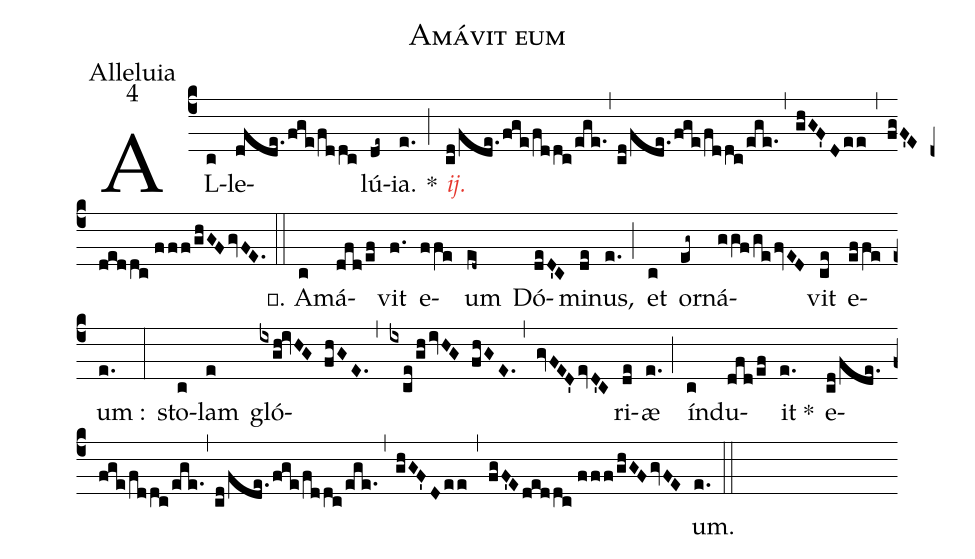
name:Amávit eum;
office-part:Alleluia;
mode:4;
%%
(c4) AL(c)le(dfde./fge/fddc)lú(de~)ia.(e.) *(;)
<c><i>ij.</i></c>(cd/fde./fge/fddc/ege.,cd/fde./fge/fddc/ege.,ghGF'Dee,fgF'Ededdc//fff/ghGFgvFE.) (::)

℣. A(c)má(dfd/ef)vit(f.) e(ffe)um(ed~) Dó(deD'C)mi(de)nus,(e.) (;)
et(c) or(eg~)ná(ggf/gefvED)vit(ce) e(effe)um :(e.) (:)
sto(c)lam(e) gló(ixgh!ivHG fhGE.,ixce/ghivHG fhGE.,gvFED'evD'C)ri(de)æ(e.) (;)
ín(c)du(dfd/ef)it *(e.) e(cd/fde./fge/fddc/ege.,cd/fde./fge/fddc/ege.,ghGF'Dee,fgF'Ededdc//fff/ghGFgvFE)um.(e.) (::)
